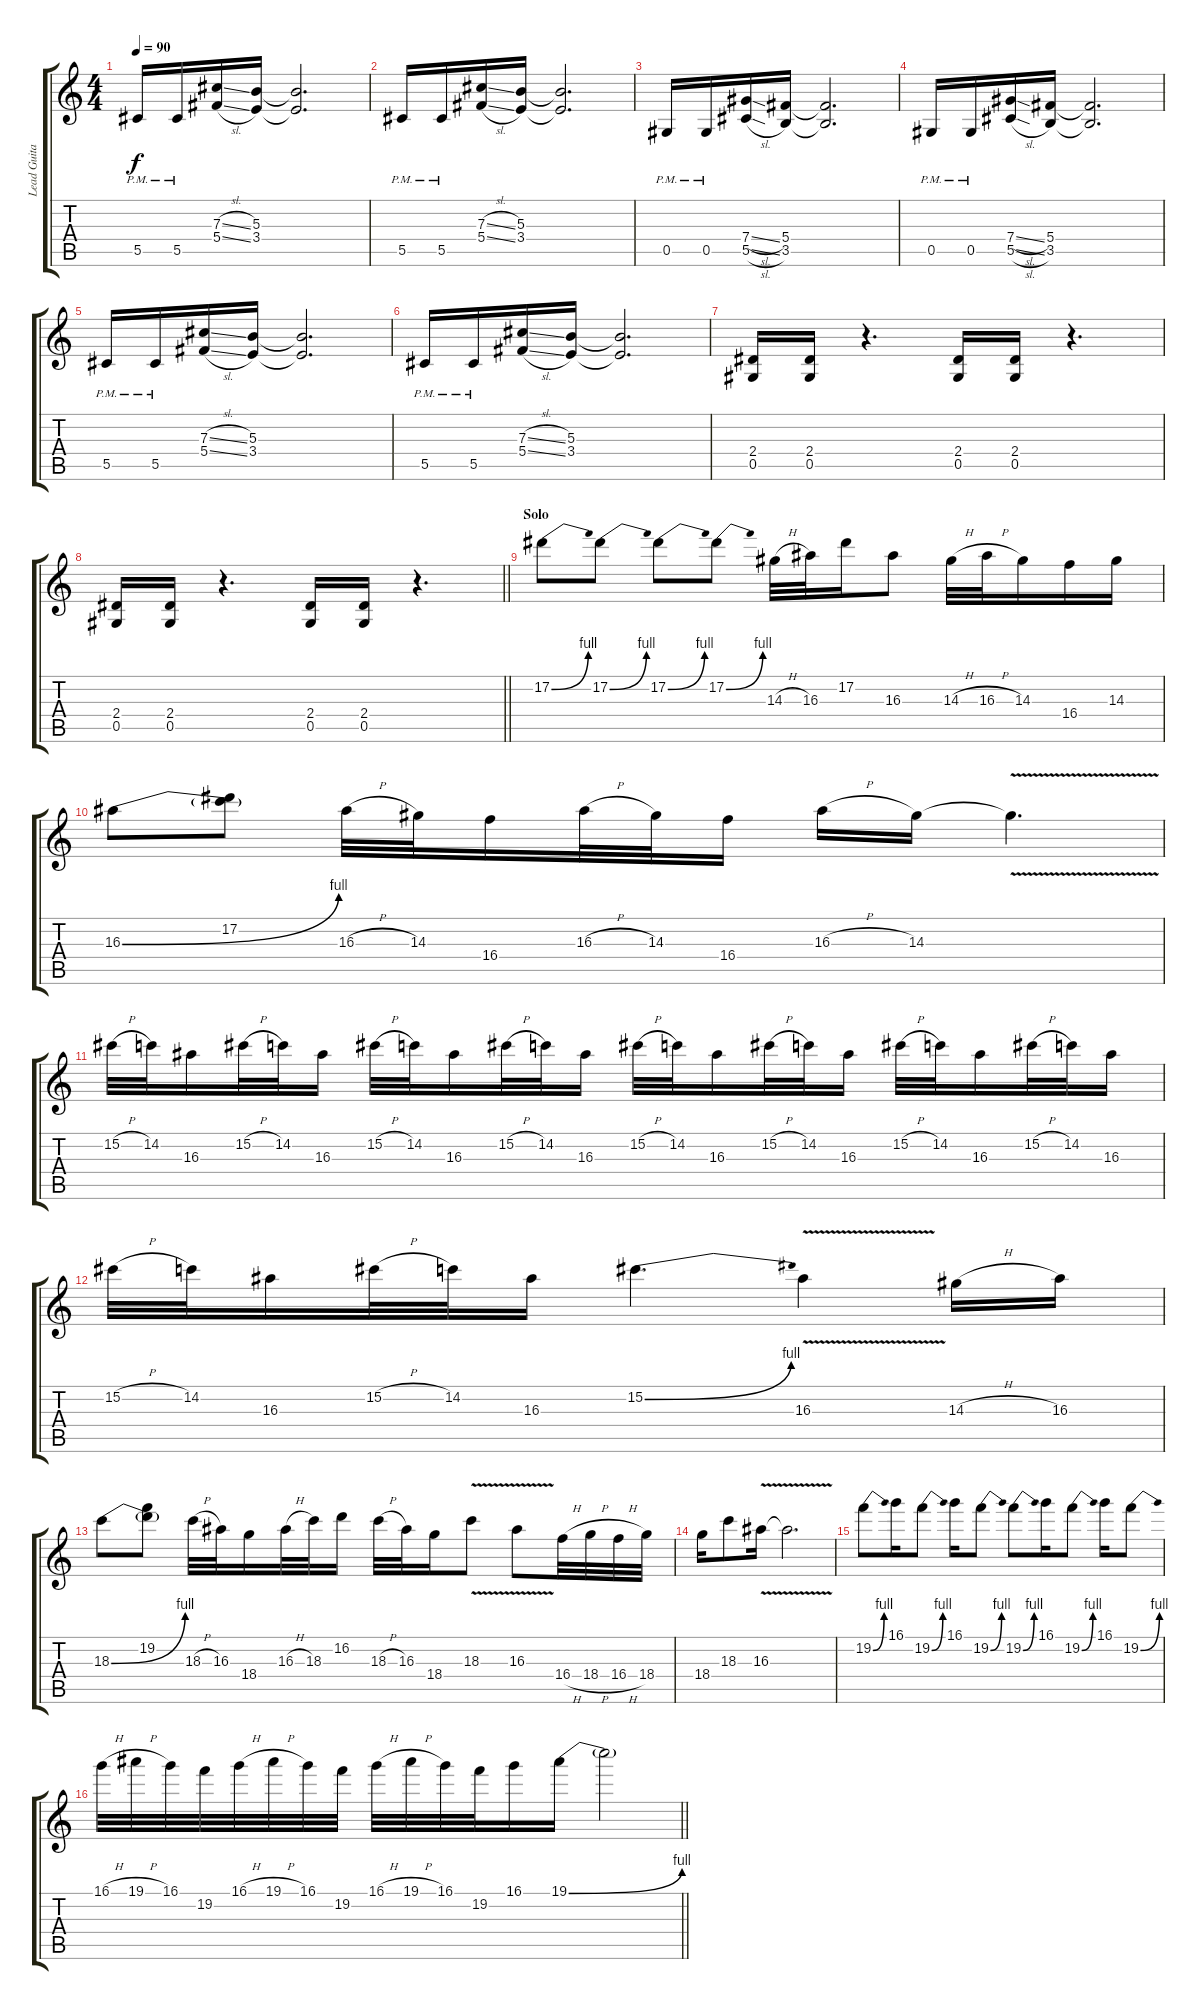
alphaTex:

\track ("Lead Guitar" "Lead Guita") {instrument distortionguitar}
\staff {score tabs}
\tuning (Eb4 Bb3 Gb3 Db3 Ab2 Eb2) {hide}
\ts (4 4)
\tempo 90
\clef g2
\ks c
5.5{pm}.16{dy f} 5.5{pm}.16 (7.3{sl} 5.4{sl}).16 (5.3 3.4).16 (5.3{t} 3.4{t}).2{d} |
5.5{pm}.16 5.5{pm}.16 (7.3{sl} 5.4{sl}).16 (5.3 3.4).16 (5.3{t} 3.4{t}).2{d} |
0.5{pm}.16 0.5{pm}.16 (7.4{sl} 5.5{sl}).16 (5.4 3.5).16 (5.4{t} 3.5{t}).2{d} |
0.5{pm}.16 0.5{pm}.16 (7.4{sl} 5.5{sl}).16 (5.4 3.5).16 (5.4{t} 3.5{t}).2{d} |
5.5{pm}.16 5.5{pm}.16 (7.3{sl} 5.4{sl}).16 (5.3 3.4).16 (5.3{t} 3.4{t}).2{d} |
5.5{pm}.16 5.5{pm}.16 (7.3{sl} 5.4{sl}).16 (5.3 3.4).16 (5.3{t} 3.4{t}).2{d} |
(2.4 0.5).16 (2.4 0.5).16 r.4{d} (2.4 0.5).16 (2.4 0.5).16 r.4{d} |
\barLineRight lightlight
(2.4 0.5).16 (2.4 0.5).16 r.4{d} (2.4 0.5).16 (2.4 0.5).16 r.4{d} |
\section ("" "Solo")
17.2{be (bend 0 0 60 4)}.8 17.2{be (bend 0 0 60 4)}.8 17.2{be (bend 0 0 60 4)}.8 17.2{be (bend 0 0 60 4)}.8 14.3{h}.32 16.3.32 17.2.16 16.3.8 14.3{h}.32 16.3{h}.32 14.3.16 16.4.16 14.3.16 |
16.3{be (bend 0 0 60 4)}.8 (17.2 16.3{t}).8 16.3{h}.32 14.3.32 16.4.16 16.3{h}.32 14.3.32 16.4.16 16.3{h}.16 14.3.16 14.3{v t}.4{d} |
15.2{h}.32 14.2.32 16.3.16 15.2{h}.32 14.2.32 16.3.16 15.2{h}.32 14.2.32 16.3.16 15.2{h}.32 14.2.32 16.3.16 15.2{h}.32 14.2.32 16.3.16 15.2{h}.32 14.2.32 16.3.16 15.2{h}.32 14.2.32 16.3.16 15.2{h}.32 14.2.32 16.3.16 |
15.2{h}.32 14.2.32 16.3.16 15.2{h}.32 14.2.32 16.3.16 15.2{be (bend 0 0 60 4)}.4{d} 16.3{v}.4 14.3{h}.16 16.3.16 |
18.3{be (bend 0 0 60 4)}.8 (19.2 18.3{t}).8 18.3{h}.32 16.3.32 18.4.16 16.3{h}.32 18.3.32 16.2.16 18.3{h}.32 16.3.32 18.4.16 18.3{v}.8 16.3{v}.8 16.4{h}.32 18.4{h}.32 16.4{h}.32 18.4.32 |
18.4.16 18.3.8 16.3{v}.16 16.3{t}.2{d} |
19.2{be (bend 0 0 60 4)}.8 16.1.16 19.2{be (bend 0 0 60 4)}.8 16.1.16 19.2{be (bend 0 0 60 4)}.8 19.2{be (bend 0 0 60 4)}.8 16.1.16 19.2{be (bend 0 0 60 4)}.8 16.1.16 19.2{be (bend 0 0 60 4)}.8 |
\barLineRight lightlight
16.1{h}.32 19.1{h}.32 16.1.32 19.2.32 16.1{h}.32 19.1{h}.32 16.1.32 19.2.32 16.1{h}.32 19.1{h}.32 16.1.32 19.2.32 16.1.16 19.1{be (bend 0 0 60 4)}.16 19.1{t}.2
